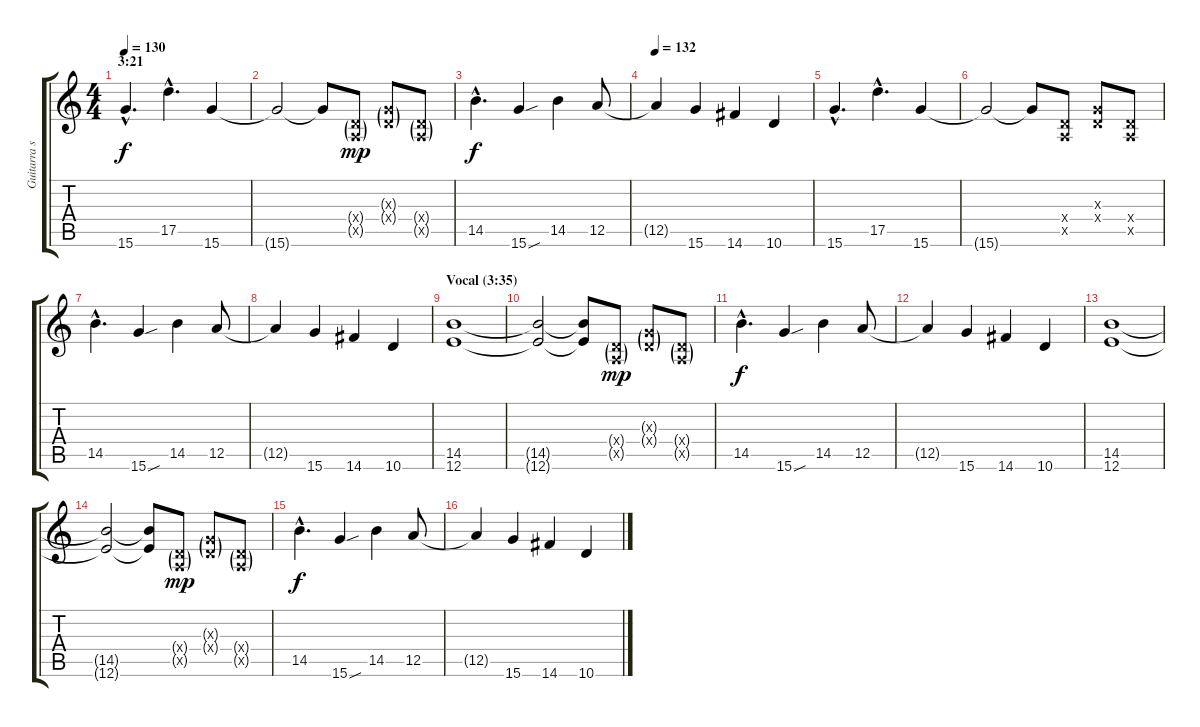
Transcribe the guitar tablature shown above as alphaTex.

\track ("Guitarra solo [Hugo Mariutti]" "Guitarra s") {instrument distortionguitar}
\staff {score tabs}
\tuning (E4 B3 G3 D3 A2 E2) {hide}
\ts (4 4)
\section ("" "3:21")
\tempo 130
\clef g2
\ks c
15.6{hac}.4{d dy f balance 3} 17.5{hac}.4{d} 15.6.4 |
15.6{t}.2 15.6{t}.8 (0.4{g x} 0.5{g x}).8{dy mp} (0.3{g x} 0.4{g x}).8 (0.4{g x} 0.5{g x}).8 |
14.5{hac}.4{d dy f} 15.6{sou}.4 14.5.4 12.5.8 |
\tempo 132
12.5{t}.4 15.6.4 14.6.4 10.6.4 |
15.6{hac}.4{d} 17.5{hac}.4{d} 15.6.4 |
15.6{t}.2 15.6{t}.8 (0.4{x} 0.5{x}).8 (0.3{x} 0.4{x}).8 (0.4{x} 0.5{x}).8 |
14.5{hac}.4{d} 15.6{sou}.4 14.5.4 12.5.8 |
12.5{t}.4 15.6.4 14.6.4 10.6.4 |
\section ("" "Vocal (3:35)")
(14.5 12.6).1{volume 12} |
(14.5{t} 12.6{t}).2 (14.5{t} 12.6{t}).8 (0.4{g x} 0.5{g x}).8{dy mp} (0.3{g x} 0.4{g x}).8 (0.4{g x} 0.5{g x}).8 |
14.5{hac}.4{d dy f} 15.6{sou}.4 14.5.4 12.5.8 |
12.5{t}.4 15.6.4 14.6.4 10.6.4 |
(14.5 12.6).1 |
(14.5{t} 12.6{t}).2 (14.5{t} 12.6{t}).8 (0.4{g x} 0.5{g x}).8{dy mp} (0.3{g x} 0.4{g x}).8 (0.4{g x} 0.5{g x}).8 |
14.5{hac}.4{d dy f} 15.6{sou}.4 14.5.4 12.5.8 |
12.5{t}.4 15.6.4 14.6.4 10.6.4
